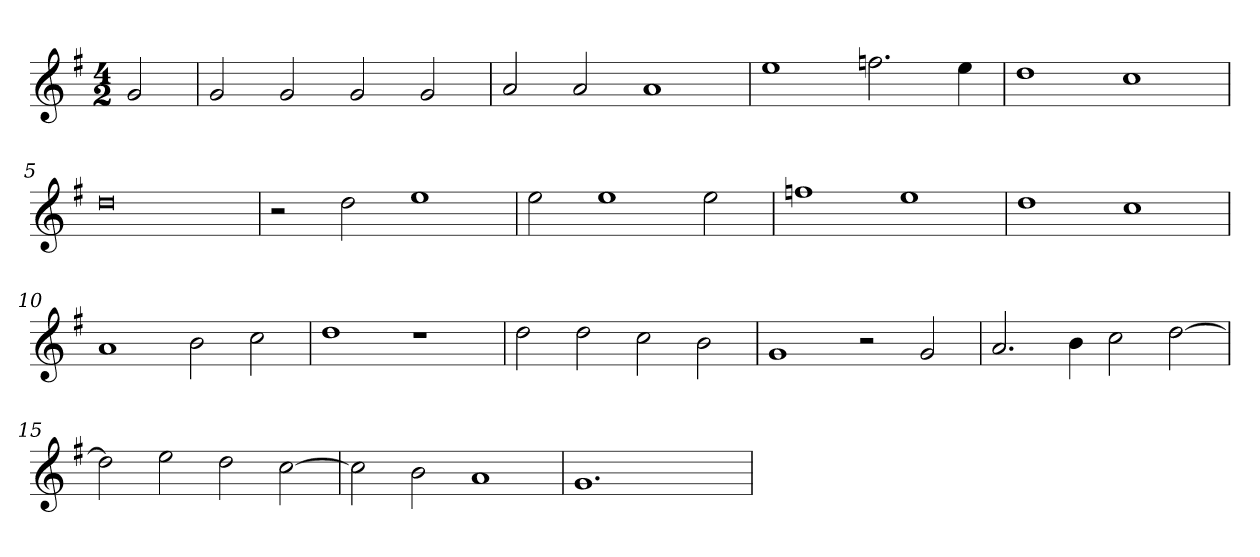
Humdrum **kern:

**kern
*part1
*staff1
*clefG2
*k[f#]
*G:
*M4/2
=
2g
=1
2g
2g
2g
2g
=2
2a
2a
1a
=3
1ee
2.ffn
4ee
=4
1dd
1cc
=5
0dd
=6
2r
2dd
1ee
=7
2ee
1ee
2ee
=8
1ffn
1ee
=9
1dd
1cc
=10
1a
2b
2cc
=11
1dd
1r
=12
2dd
2dd
2cc
2b
=13
1g
2r
2g
=14
2.a
4b
2cc
[2dd
=15
2dd]
2ee
2dd
[2cc
=16
2cc]
2b
1a
=17
1.g
2ryy
=
*-
